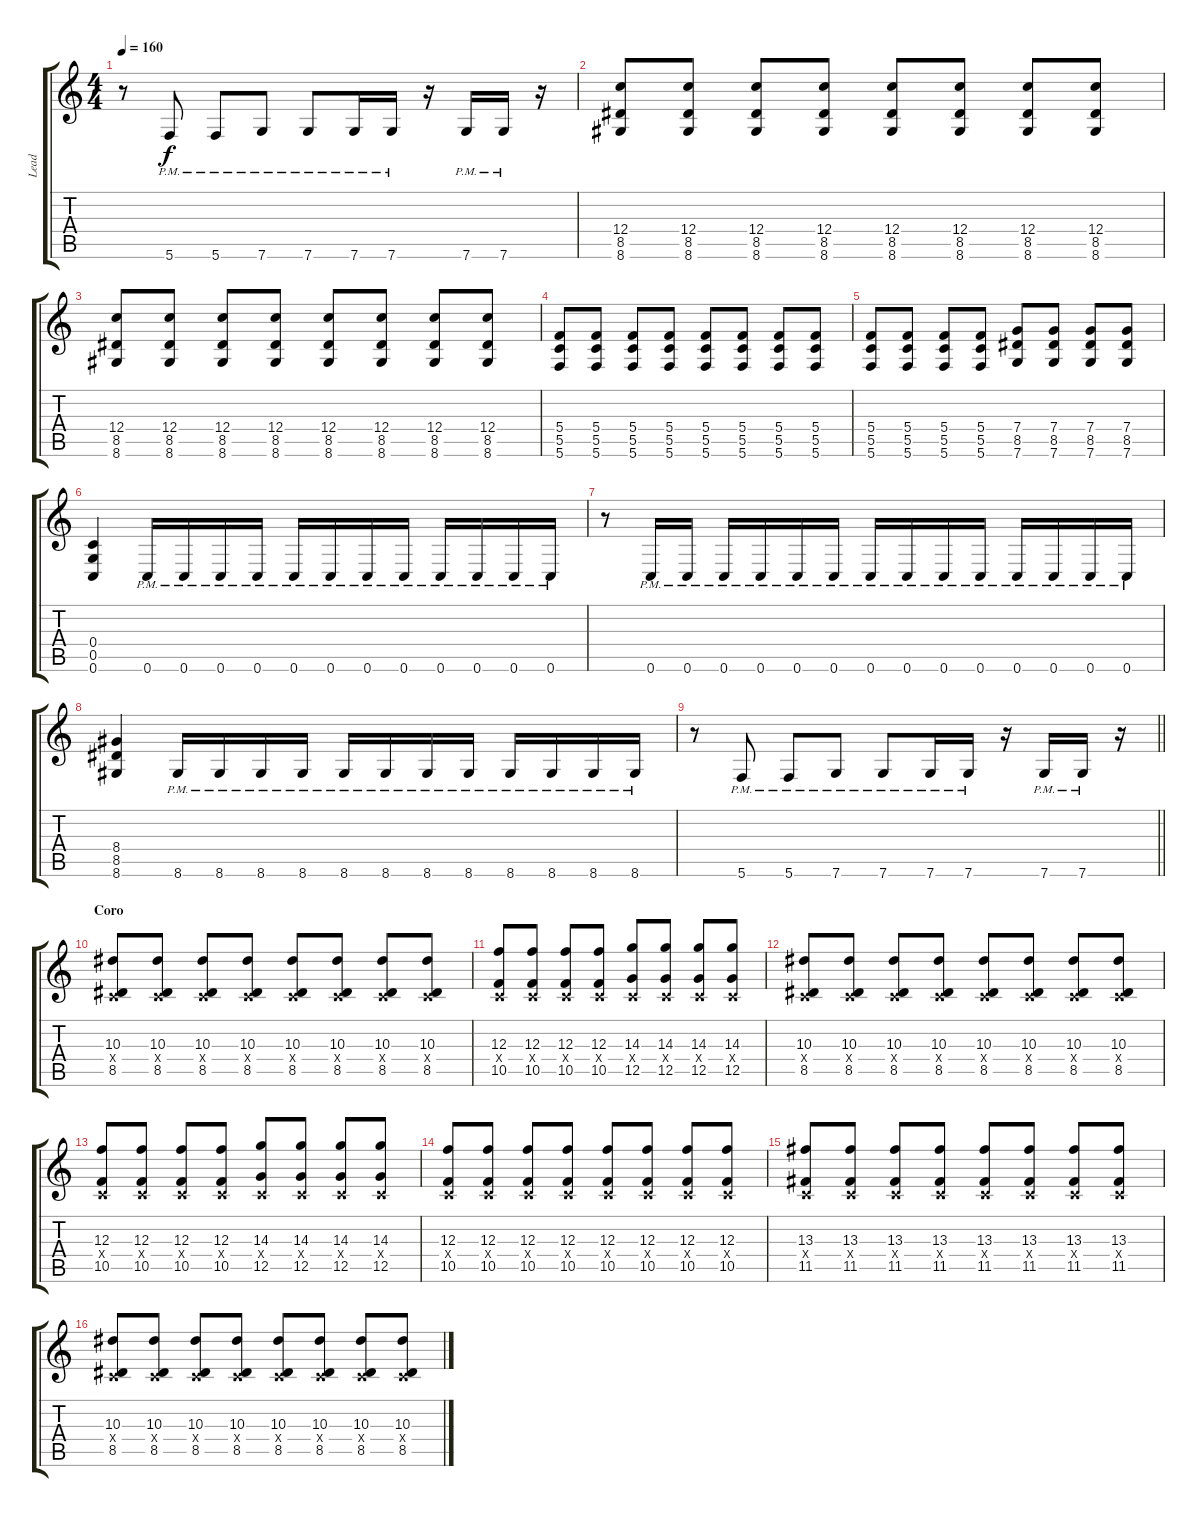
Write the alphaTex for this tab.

\track ("Lead" "Lead") {instrument distortionguitar}
\staff {score tabs}
\tuning (D4 A3 F3 C3 G2 C2) {hide}
\ts (4 4)
\tempo 160
\clef g2
\ks c
r.8{dy f} 5.6{pm}.8 5.6{pm}.8 7.6{pm}.8 7.6{pm}.8 7.6{pm}.16 7.6{pm}.16 r.16 7.6{pm}.16 7.6{pm}.16 r.16 |
(12.4 8.5 8.6).8 (12.4 8.5 8.6).8 (12.4 8.5 8.6).8 (12.4 8.5 8.6).8 (12.4 8.5 8.6).8 (12.4 8.5 8.6).8 (12.4 8.5 8.6).8 (12.4 8.5 8.6).8 |
(12.4 8.5 8.6).8 (12.4 8.5 8.6).8 (12.4 8.5 8.6).8 (12.4 8.5 8.6).8 (12.4 8.5 8.6).8 (12.4 8.5 8.6).8 (12.4 8.5 8.6).8 (12.4 8.5 8.6).8 |
(5.4 5.5 5.6).8 (5.4 5.5 5.6).8 (5.4 5.5 5.6).8 (5.4 5.5 5.6).8 (5.4 5.5 5.6).8 (5.4 5.5 5.6).8 (5.4 5.5 5.6).8 (5.4 5.5 5.6).8 |
(5.4 5.5 5.6).8 (5.4 5.5 5.6).8 (5.4 5.5 5.6).8 (5.4 5.5 5.6).8 (7.4 8.5 7.6).8 (7.4 8.5 7.6).8 (7.4 8.5 7.6).8 (7.4 8.5 7.6).8 |
(0.4 0.5 0.6).4 0.6{pm}.16 0.6{pm}.16 0.6{pm}.16 0.6{pm}.16 0.6{pm}.16 0.6{pm}.16 0.6{pm}.16 0.6{pm}.16 0.6{pm}.16 0.6{pm}.16 0.6{pm}.16 0.6{pm}.16 |
r.8 0.6{pm}.16 0.6{pm}.16 0.6{pm}.16 0.6{pm}.16 0.6{pm}.16 0.6{pm}.16 0.6{pm}.16 0.6{pm}.16 0.6{pm}.16 0.6{pm}.16 0.6{pm}.16 0.6{pm}.16 0.6{pm}.16 0.6{pm}.16 |
(8.4 8.5 8.6).4 8.6{pm}.16 8.6{pm}.16 8.6{pm}.16 8.6{pm}.16 8.6{pm}.16 8.6{pm}.16 8.6{pm}.16 8.6{pm}.16 8.6{pm}.16 8.6{pm}.16 8.6{pm}.16 8.6{pm}.16 |
\barLineRight lightlight
r.8 5.6{pm}.8 5.6{pm}.8 7.6{pm}.8 7.6{pm}.8 7.6{pm}.16 7.6{pm}.16 r.16 7.6{pm}.16 7.6{pm}.16 r.16 |
\section ("" "Coro")
(10.3 0.4{x} 8.5).8 (10.3 0.4{x} 8.5).8 (10.3 0.4{x} 8.5).8 (10.3 0.4{x} 8.5).8 (10.3 0.4{x} 8.5).8 (10.3 0.4{x} 8.5).8 (10.3 0.4{x} 8.5).8 (10.3 0.4{x} 8.5).8 |
(12.3 0.4{x} 10.5).8 (12.3 0.4{x} 10.5).8 (12.3 0.4{x} 10.5).8 (12.3 0.4{x} 10.5).8 (14.3 0.4{x} 12.5).8 (14.3 0.4{x} 12.5).8 (14.3 0.4{x} 12.5).8 (14.3 0.4{x} 12.5).8 |
(10.3 0.4{x} 8.5).8 (10.3 0.4{x} 8.5).8 (10.3 0.4{x} 8.5).8 (10.3 0.4{x} 8.5).8 (10.3 0.4{x} 8.5).8 (10.3 0.4{x} 8.5).8 (10.3 0.4{x} 8.5).8 (10.3 0.4{x} 8.5).8 |
(12.3 0.4{x} 10.5).8 (12.3 0.4{x} 10.5).8 (12.3 0.4{x} 10.5).8 (12.3 0.4{x} 10.5).8 (14.3 0.4{x} 12.5).8 (14.3 0.4{x} 12.5).8 (14.3 0.4{x} 12.5).8 (14.3 0.4{x} 12.5).8 |
(12.3 0.4{x} 10.5).8 (12.3 0.4{x} 10.5).8 (12.3 0.4{x} 10.5).8 (12.3 0.4{x} 10.5).8 (12.3 0.4{x} 10.5).8 (12.3 0.4{x} 10.5).8 (12.3 0.4{x} 10.5).8 (12.3 0.4{x} 10.5).8 |
(13.3 0.4{x} 11.5).8 (13.3 0.4{x} 11.5).8 (13.3 0.4{x} 11.5).8 (13.3 0.4{x} 11.5).8 (13.3 0.4{x} 11.5).8 (13.3 0.4{x} 11.5).8 (13.3 0.4{x} 11.5).8 (13.3 0.4{x} 11.5).8 |
(10.3 0.4{x} 8.5).8 (10.3 0.4{x} 8.5).8 (10.3 0.4{x} 8.5).8 (10.3 0.4{x} 8.5).8 (10.3 0.4{x} 8.5).8 (10.3 0.4{x} 8.5).8 (10.3 0.4{x} 8.5).8 (10.3 0.4{x} 8.5).8
